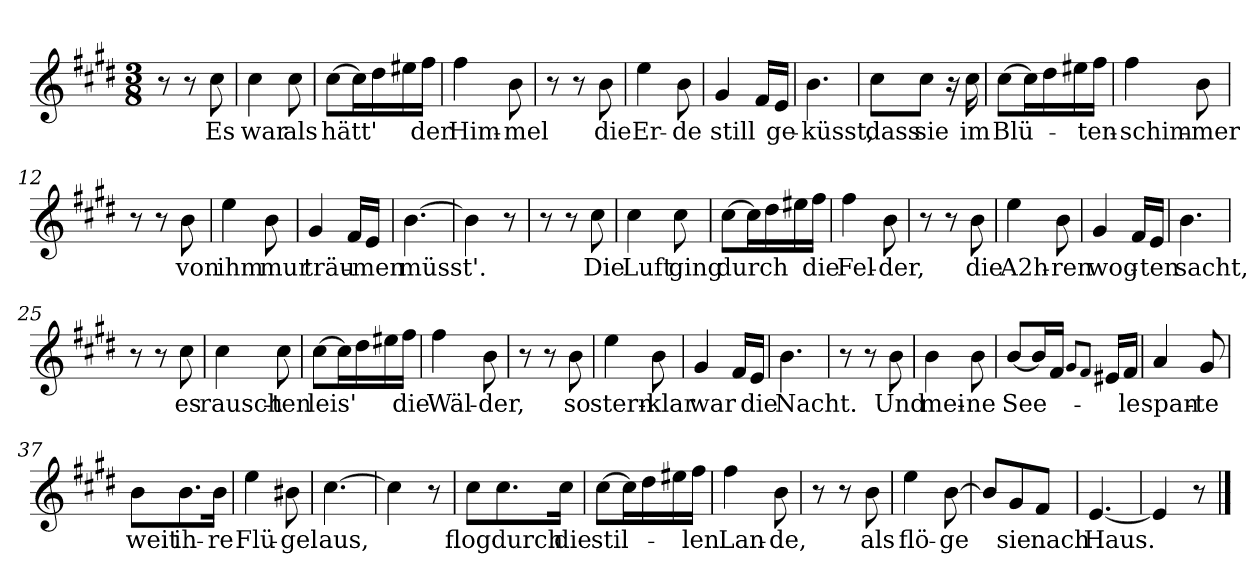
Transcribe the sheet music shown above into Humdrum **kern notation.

**kern	**text
*part1	*part1
*staff1	*staff1
*clefG2	*
*k[f#c#g#d#]	*
*M3/8	*
=1	=1
8r	.
8r	.
!	!LO:LY:b
8cc#\	Es
=2	=2
!	!LO:LY:b
4cc#\	war
!	!LO:LY:b
8cc#\	als
=3	=3
!	!LO:LY:b
[8cc#\L	hätt'
16cc#\L]	.
16dd#\	.
16ee#X\	.
!	!LO:LY:b
16ff#\JJ	der
=4	=4
!	!LO:LY:b
4ff#\	Him-
!	!LO:LY:b
8b\	-mel
=5	=5
8r	.
8r	.
!	!LO:LY:b
8b\	die
=6	=6
!	!LO:LY:b
4ee\	Er-
!	!LO:LY:b
8b\	-de
=7	=7
!	!LO:LY:b
4g#/	still
16f#/LL	.
!	!LO:LY:b
16e/JJ	ge-
=8	=8
!	!LO:LY:b
4.b\	-küsst,
=9	=9
!	!LO:LY:b
8cc#\L	dass
!	!LO:LY:b
8cc#\J	sie
16r	.
!	!LO:LY:b
16cc#\	im
=10	=10
!	!LO:LY:b
[8cc#\L	Blü-
16cc#\L]	.
16dd#\	.
16ee#X\	.
!	!LO:LY:b
16ff#\JJ	-ten-
!!LO:LB:g=z
=11	=11
!	!LO:LY:b
4ff#\	-schim-
!	!LO:LY:b
8b\	-mer
=12	=12
8r	.
8r	.
!	!LO:LY:b
8b\	von
=13	=13
!	!LO:LY:b
4ee\	ihm
!	!LO:LY:b
8b\	mur
=14	=14
!	!LO:LY:b
4g#/	träu-
16f#/LL	.
!	!LO:LY:b
16e/JJ	-men
=15	=15
!	!LO:LY:b
[4.b\	müsst'.
=16	=16
4b\]	.
8r	.
=17	=17
8r	.
8r	.
!	!LO:LY:b
8cc#\	Die
=18	=18
!	!LO:LY:b
4cc#\	Luft
!	!LO:LY:b
8cc#\	ging
=19	=19
!	!LO:LY:b
[8cc#\L	durch
16cc#\L]	.
16dd#\	.
16ee#X\	.
!	!LO:LY:b
16ff#\JJ	die
=20	=20
!	!LO:LY:b
4ff#\	Fel-
!	!LO:LY:b
8b\	-der,
=21	=21
8r	.
8r	.
!	!LO:LY:b
8b\	die
!!LO:LB:g=z
=22	=22
!	!LO:LY:b
4ee\	A2h-
!	!LO:LY:b
8b\	-ren
=23	=23
!	!LO:LY:b
4g#/	wog-
16f#/LL	.
!	!LO:LY:b
16e/JJ	-ten
=24	=24
!	!LO:LY:b
4.b\	sacht,
=25	=25
8r	.
8r	.
!	!LO:LY:b
8cc#\	es
=26	=26
!	!LO:LY:b
4cc#\	rausch-
!	!LO:LY:b
8cc#\	-ten
=27	=27
!	!LO:LY:b
[8cc#\L	leis'
16cc#\L]	.
16dd#\	.
16ee#X\	.
!	!LO:LY:b
16ff#\JJ	die
=28	=28
!	!LO:LY:b
4ff#\	Wäl-
!	!LO:LY:b
8b\	-der,
=29	=29
8r	.
8r	.
!	!LO:LY:b
8b\	so
=30	=30
!	!LO:LY:b
4ee\	stern-
!	!LO:LY:b
8b\	-klar
=31	=31
!	!LO:LY:b
4g#/	war
16f#/LL	.
!	!LO:LY:b
16e/JJ	die
=32	=32
!	!LO:LY:b
4.b\	Nacht.
!!LO:LB:g=z
=33	=33
8r	.
8r	.
!	!LO:LY:b
8b\	Und
=34	=34
!	!LO:LY:b
4b\	mei-
!	!LO:LY:b
8b\	-ne
=35	=35
!	!LO:LY:b
[8b/L	See-
16b/L]	.
16f#/JJ	.
8qg#/L	.
8qf#/J	.
16e#X/LL	.
!	!LO:LY:b
16f#/JJ	-le
=36	=36
!	!LO:LY:b
4a/	span-
!	!LO:LY:b
8g#/	-te
=37	=37
!	!LO:LY:b
8b\L	weit
!	!LO:LY:b
8.b\	ih-
!	!LO:LY:b
16b\Jk	-re
=38	=38
!	!LO:LY:b
4ee\	Flü-
!	!LO:LY:b
8b#X\	-gel
=39	=39
!	!LO:LY:b
[4.cc#\	aus,
=40	=40
4cc#\]	.
8r	.
=41	=41
!	!LO:LY:b
8cc#\L	flog
!	!LO:LY:b
8.cc#\	durch
!	!LO:LY:b
16cc#\Jk	die
=42	=42
!	!LO:LY:b
[8cc#\L	stil-
16cc#\L]	.
16dd#\	.
16ee#X\	.
!	!LO:LY:b
16ff#\JJ	-len
!!LO:LB:g=z
=43	=43
!	!LO:LY:b
4ff#\	Lan-
!	!LO:LY:b
8b\	-de,
=44	=44
8r	.
8r	.
!	!LO:LY:b
8b\	als
=45	=45
!	!LO:LY:b
4ee\	flö-
!	!LO:LY:b
[8b\	-ge
=46	=46
8b/L]	.
!	!LO:LY:b
8g#/	sie
!	!LO:LY:b
8f#/J	nach
=47	=47
!	!LO:LY:b
[4.e/	Haus.
=48	=48
4e/]	.
8r	.
==	==
*-	*-
